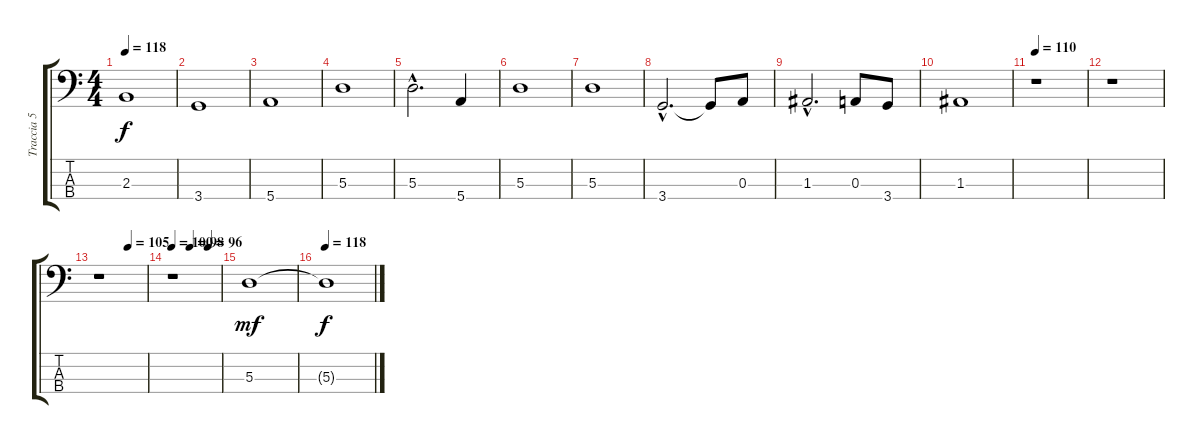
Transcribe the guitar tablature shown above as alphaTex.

\track ("Traccia 5" "Traccia 5") {instrument electricbassfinger}
\staff {score tabs}
\tuning (G2 D2 A1 E1) {hide}
\ts (4 4)
\tempo 118
\clef f4
\ks c
2.3.1{dy f} |
3.4.1 |
5.4.1 |
5.3.1 |
5.3{hac}.2{d} 5.4.4 |
5.3.1 |
5.3.1 |
3.4{hac}.2{d} 3.4{t}.8 0.3.8 |
1.3{hac}.2{d} 0.3.8 3.4.8 |
1.3.1 |
\tempo 110
r.1 |
r.1 |
\tempo (105 0.625)
r.1 |
\tempo 100
\tempo (98 0.375)
\tempo (96 0.75)
r.1 |
5.3.1{dy mf} |
\tempo 118
5.3{t}.1{dy f}
